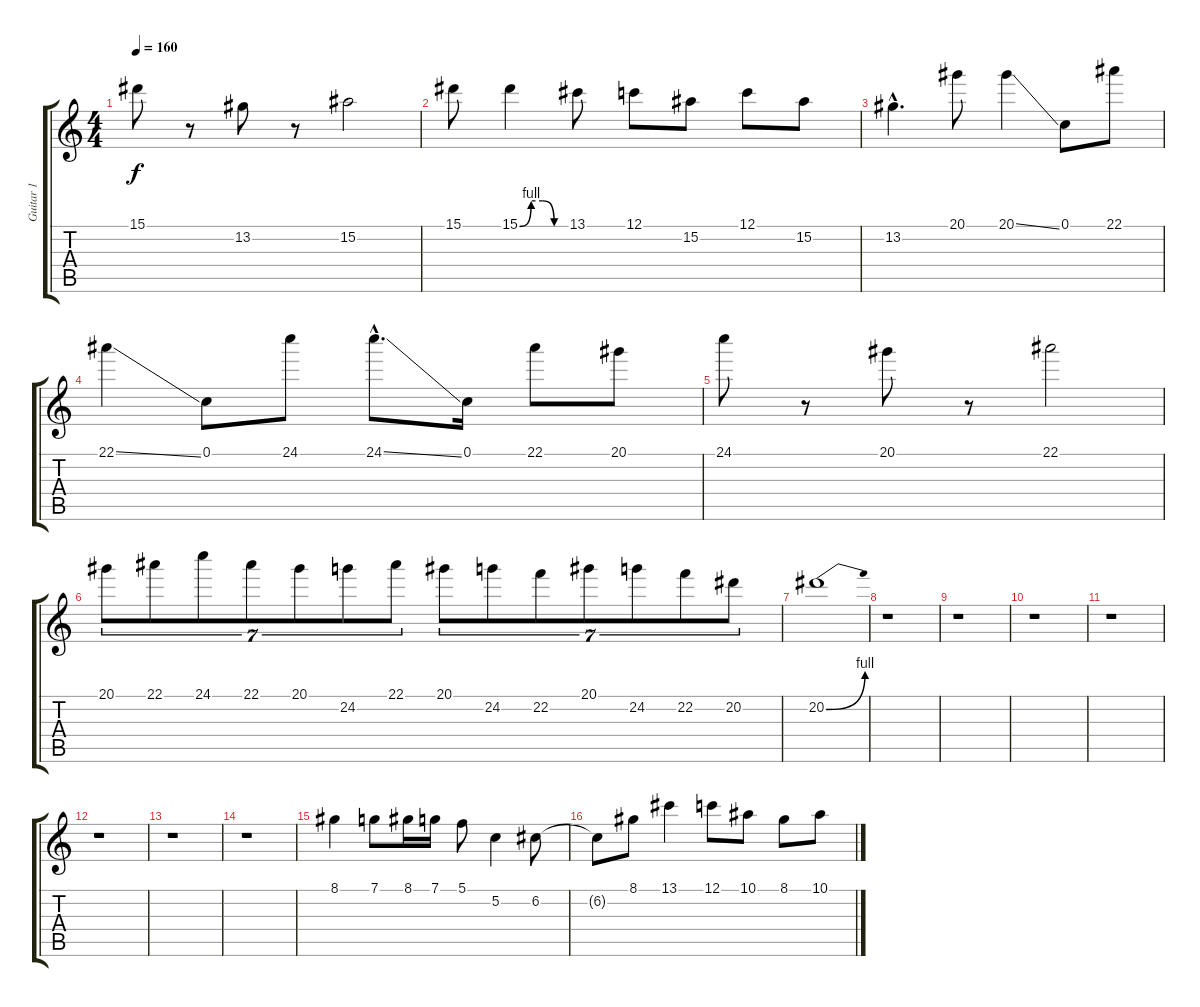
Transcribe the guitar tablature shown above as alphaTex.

\track ("Guitar 1" "Guitar 1") {instrument distortionguitar}
\staff {score tabs}
\tuning (C4 G3 Eb3 Bb2 F2 C2) {hide}
\ts (4 4)
\tempo 160
\clef g2
\ks c
15.1.8{dy f} r.8 13.2.8 r.8 15.2.2 |
15.1.8 15.1{be (custom 0 0 15 4 30 4 45 0 60 0)}.4 13.1.8 12.1.8 15.2.8 12.1.8 15.2.8 |
13.2{hac}.4{d} 20.1.8 20.1{ss}.4 0.1.8 22.1.8 |
22.1{ss}.4 0.1.8 24.1.8 24.1{ss hac}.8{d} 0.1.16 22.1.8 20.1.8 |
24.1.8 r.8 20.1.8 r.8 22.1.2 |
20.1.8{tu (7 4)} 22.1.8{tu (7 4)} 24.1.8{tu (7 4)} 22.1.8{tu (7 4)} 20.1.8{tu (7 4)} 24.2.8{tu (7 4)} 22.1.8{tu (7 4)} 20.1.8{tu (7 4)} 24.2.8{tu (7 4)} 22.2.8{tu (7 4)} 20.1.8{tu (7 4)} 24.2.8{tu (7 4)} 22.2.8{tu (7 4)} 20.2.8{tu (7 4)} |
20.2{be (bend 0 0 60 4)}.1 |
r.1 |
r.1 |
r.1 |
r.1 |
r.1 |
r.1 |
r.1 |
8.1.4{instrument acousticguitarsteel} 7.1.8 8.1.16 7.1.16 5.1.8 5.2.4 6.2.8 |
6.2{t}.8 8.1.8 13.1.4 12.1.8 10.1.8 8.1.8 10.1.8
